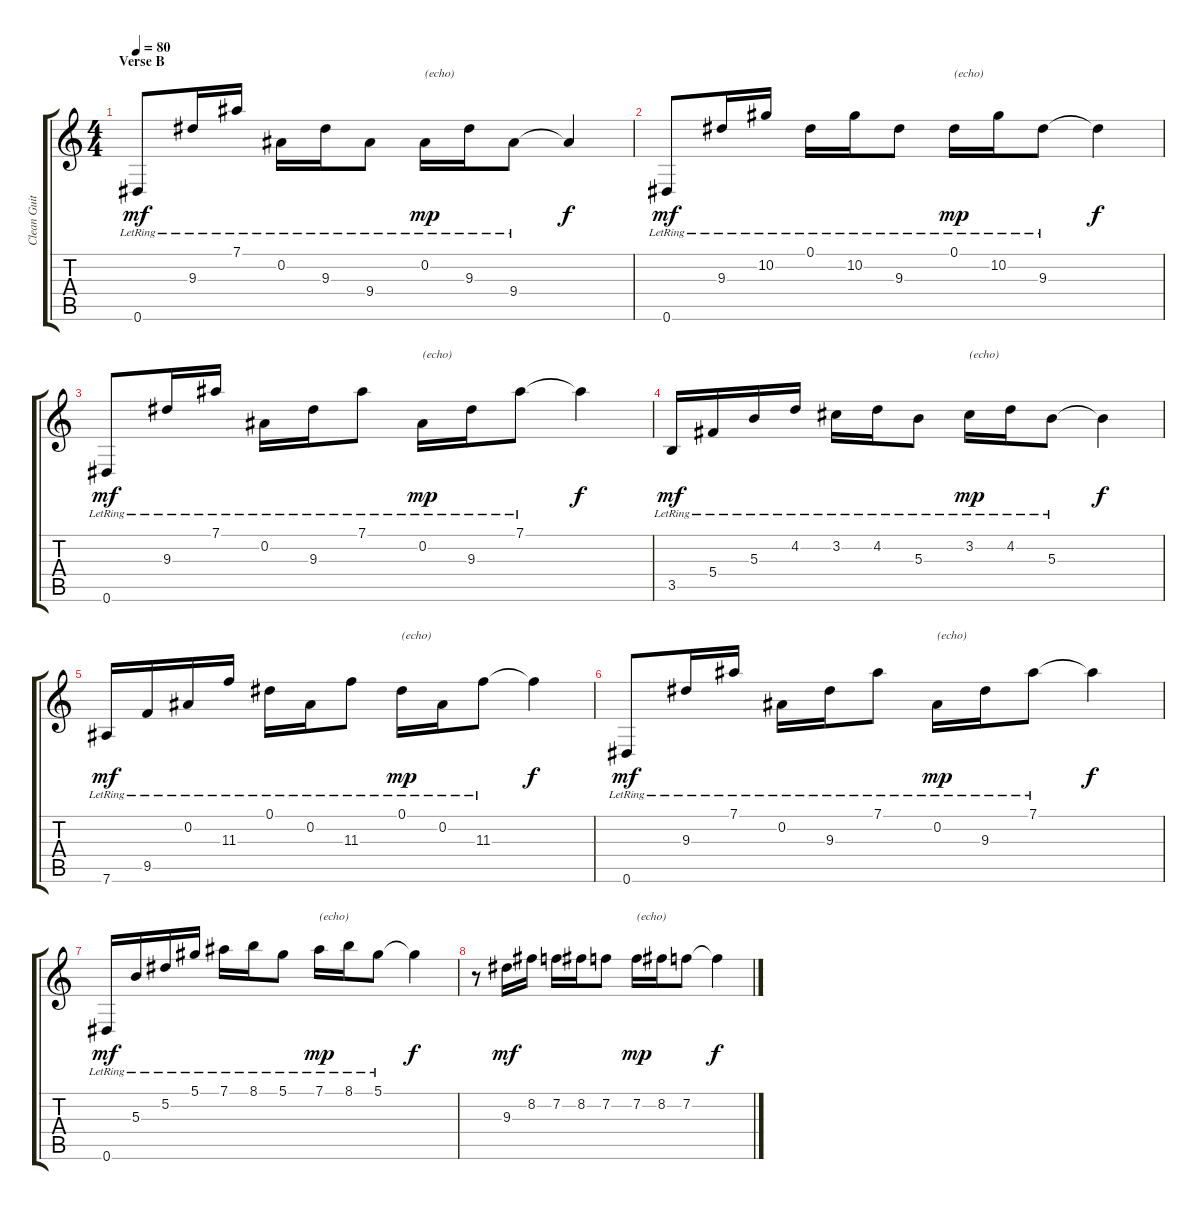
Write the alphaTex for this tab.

\track ("Clean Guitar" "Clean Guit") {instrument electricguitarclean}
\staff {score tabs}
\tuning (Eb4 Bb3 Gb3 Db3 Ab2 Eb2) {hide}
\ts (4 4)
\section ("" "Verse B")
\tempo 80
\clef g2
\ks c
0.6{lr}.8{dy mf balance 3} 9.3{lr}.16 7.1{lr}.16 0.2{lr}.16 9.3{lr}.16 9.4{lr}.8 0.2{lr}.16{txt "(echo)" dy mp balance 12} 9.3{lr}.16 9.4{lr}.8 9.4{t}.4{dy f} |
0.6{lr}.8{dy mf balance 3} 9.3{lr}.16 10.2{lr}.16 0.1{lr}.16 10.2{lr}.16 9.3{lr}.8 0.1{lr}.16{txt "(echo)" dy mp balance 12} 10.2{lr}.16 9.3{lr}.8 9.3{t}.4{dy f} |
0.6{lr}.8{dy mf balance 3} 9.3{lr}.16 7.1{lr}.16 0.2{lr}.16 9.3{lr}.16 7.1{lr}.8 0.2{lr}.16{txt "(echo)" dy mp balance 12} 9.3{lr}.16 7.1{lr}.8 7.1{t}.4{dy f} |
3.5{lr}.16{dy mf balance 3} 5.4{lr}.16 5.3{lr}.16 4.2{lr}.16 3.2{lr}.16 4.2{lr}.16 5.3{lr}.8 3.2{lr}.16{txt "(echo)" dy mp balance 12} 4.2{lr}.16 5.3{lr}.8 5.3{t}.4{dy f} |
7.6{lr}.16{dy mf balance 3} 9.5{lr}.16 0.2{lr}.16 11.3{lr}.16 0.1{lr}.16 0.2{lr}.16 11.3{lr}.8 0.1{lr}.16{txt "(echo)" dy mp balance 12} 0.2{lr}.16 11.3{lr}.8 11.3{t}.4{dy f} |
0.6{lr}.8{dy mf balance 3} 9.3{lr}.16 7.1{lr}.16 0.2{lr}.16 9.3{lr}.16 7.1{lr}.8 0.2{lr}.16{txt "(echo)" dy mp balance 12} 9.3{lr}.16 7.1{lr}.8 7.1{t}.4{dy f} |
0.6{lr}.16{dy mf balance 3} 5.3{lr}.16 5.2{lr}.16 5.1{lr}.16 7.1{lr}.16 8.1{lr}.16 5.1{lr}.8 7.1{lr}.16{txt "(echo)" dy mp balance 12} 8.1{lr}.16 5.1{lr}.8 5.1{t}.4{dy f} |
r.8{balance 3} 9.3.16{dy mf} 8.2.16 7.2.16 8.2.16 7.2.8 7.2.16{txt "(echo)" dy mp balance 12} 8.2.16 7.2.8 7.2{t}.4{dy f}
